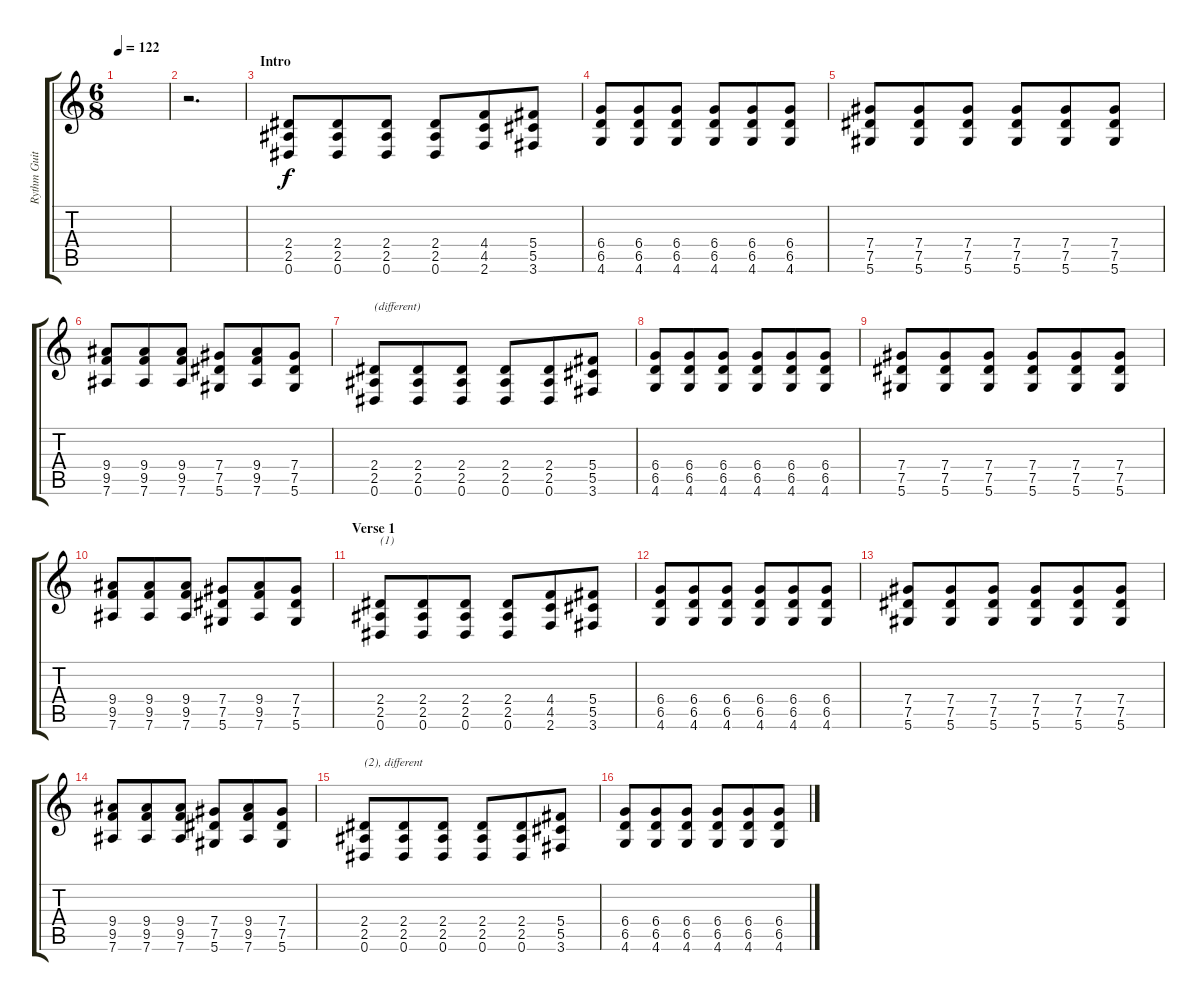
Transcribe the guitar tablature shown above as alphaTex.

\track ("Rythm Guitar" "Rythm Guit") {instrument distortionguitar}
\staff {score tabs}
\tuning (Eb4 Bb3 Gb3 Db3 Ab2 Eb2) {hide}
\ts (6 8)
\tempo 122
\clef g2
\ks c
|
r.2{d} |
\section ("" "Intro")
(2.4 2.5 0.6).8 (2.4 2.5 0.6).8 (2.4 2.5 0.6).8 (2.4 2.5 0.6).8 (4.4 4.5 2.6).8 (5.4 5.5 3.6).8 |
(6.4 6.5 4.6).8 (6.4 6.5 4.6).8 (6.4 6.5 4.6).8 (6.4 6.5 4.6).8 (6.4 6.5 4.6).8 (6.4 6.5 4.6).8 |
(7.4 7.5 5.6).8 (7.4 7.5 5.6).8 (7.4 7.5 5.6).8 (7.4 7.5 5.6).8 (7.4 7.5 5.6).8 (7.4 7.5 5.6).8 |
(9.4 9.5 7.6).8 (9.4 9.5 7.6).8 (9.4 9.5 7.6).8 (7.4 7.5 5.6).8 (9.4 9.5 7.6).8 (7.4 7.5 5.6).8 |
(2.4 2.5 0.6).8{txt "(different)"} (2.4 2.5 0.6).8 (2.4 2.5 0.6).8 (2.4 2.5 0.6).8 (2.4 2.5 0.6).8 (5.4 5.5 3.6).8 |
(6.4 6.5 4.6).8 (6.4 6.5 4.6).8 (6.4 6.5 4.6).8 (6.4 6.5 4.6).8 (6.4 6.5 4.6).8 (6.4 6.5 4.6).8 |
(7.4 7.5 5.6).8 (7.4 7.5 5.6).8 (7.4 7.5 5.6).8 (7.4 7.5 5.6).8 (7.4 7.5 5.6).8 (7.4 7.5 5.6).8 |
(9.4 9.5 7.6).8 (9.4 9.5 7.6).8 (9.4 9.5 7.6).8 (7.4 7.5 5.6).8 (9.4 9.5 7.6).8 (7.4 7.5 5.6).8 |
\section ("" "Verse 1")
(2.4 2.5 0.6).8{txt "(1)"} (2.4 2.5 0.6).8 (2.4 2.5 0.6).8 (2.4 2.5 0.6).8 (4.4 4.5 2.6).8 (5.4 5.5 3.6).8 |
(6.4 6.5 4.6).8 (6.4 6.5 4.6).8 (6.4 6.5 4.6).8 (6.4 6.5 4.6).8 (6.4 6.5 4.6).8 (6.4 6.5 4.6).8 |
(7.4 7.5 5.6).8 (7.4 7.5 5.6).8 (7.4 7.5 5.6).8 (7.4 7.5 5.6).8 (7.4 7.5 5.6).8 (7.4 7.5 5.6).8 |
(9.4 9.5 7.6).8 (9.4 9.5 7.6).8 (9.4 9.5 7.6).8 (7.4 7.5 5.6).8 (9.4 9.5 7.6).8 (7.4 7.5 5.6).8 |
(2.4 2.5 0.6).8{txt "(2), different"} (2.4 2.5 0.6).8 (2.4 2.5 0.6).8 (2.4 2.5 0.6).8 (2.4 2.5 0.6).8 (5.4 5.5 3.6).8 |
(6.4 6.5 4.6).8 (6.4 6.5 4.6).8 (6.4 6.5 4.6).8 (6.4 6.5 4.6).8 (6.4 6.5 4.6).8 (6.4 6.5 4.6).8
